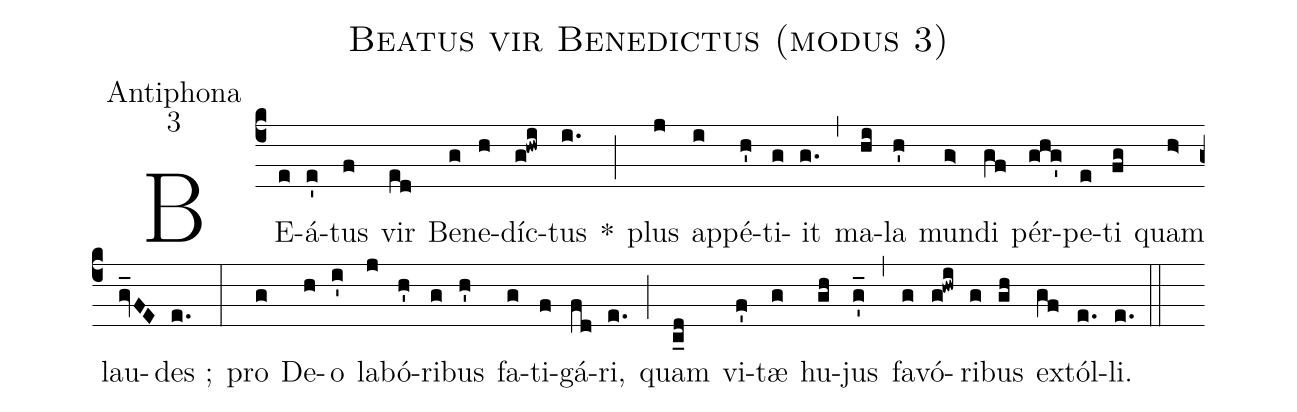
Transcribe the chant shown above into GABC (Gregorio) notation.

name:Beatus vir Benedictus (modus 3);
office-part:Antiphona;
mode:3;
%%
(c4) BE(e)á(e')tus(f) vir(ed) Be(g)ne(h)díc(g!hwi)tus(i.) *(;) plus(j) ap(i)pé(h')ti(g)it(g.) (,) ma(hi)la(h') mun(g>)di(gf) pér(ghg')pe(e)ti(fg) quam(h>) lau(g_vFE)des ;(e.) (:) pro(g) De(h)o(i') la(j)bó(h')ri(g)bus(h') fa(g)ti(f)gá(fd)ri,(e.) (;) quam(c_d) vi(f')tæ(g) hu(gh)jus(g'_) (,) fa(g)vó(g!hwi)ri(g)bus(gh) ex(gf)tól(e.)li.(e.) (::)
